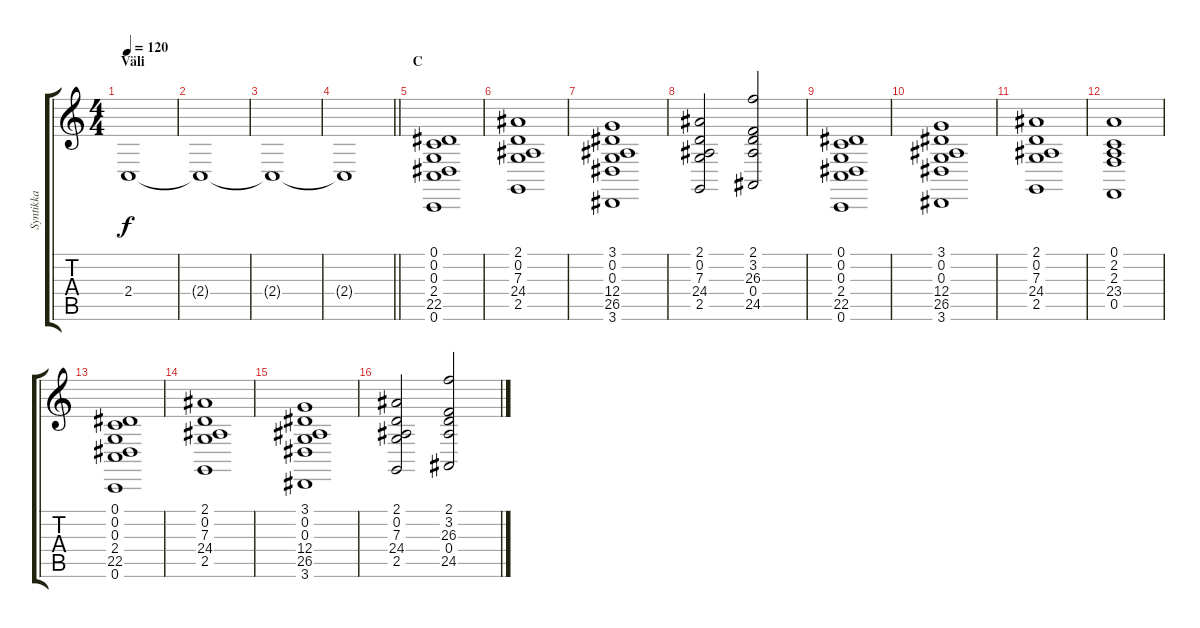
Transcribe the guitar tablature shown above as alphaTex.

\track ("Syntikka" "Syntikka") {instrument stringensemble1}
\staff {score tabs}
\tuning (C4 G3 Eb3 Bb2 F2 C2) {hide}
\ts (4 4)
\section ("" "Väli")
\tempo 120
\clef g2
\ks c
2.4.1{dy f} |
2.4{t}.1 |
2.4{t}.1 |
\barLineRight lightlight
2.4{t}.1 |
\section ("" "C")
(0.1 0.2 0.3 2.4 22.5 0.6).1 |
(2.1 0.2 7.3 24.4 2.5).1 |
(3.1 0.2 0.3 12.4 26.5 3.6).1 |
(2.1 0.2 7.3 24.4 2.5).2 (2.1 3.2 26.3 0.4 24.5).2 |
(0.1 0.2 0.3 2.4 22.5 0.6).1 |
(3.1 0.2 0.3 12.4 26.5 3.6).1 |
(2.1 0.2 7.3 24.4 2.5).1 |
(0.1 2.2 2.3 23.4 0.5).1 |
(0.1 0.2 0.3 2.4 22.5 0.6).1 |
(2.1 0.2 7.3 24.4 2.5).1 |
(3.1 0.2 0.3 12.4 26.5 3.6).1 |
(2.1 0.2 7.3 24.4 2.5).2 (2.1 3.2 26.3 0.4 24.5).2
